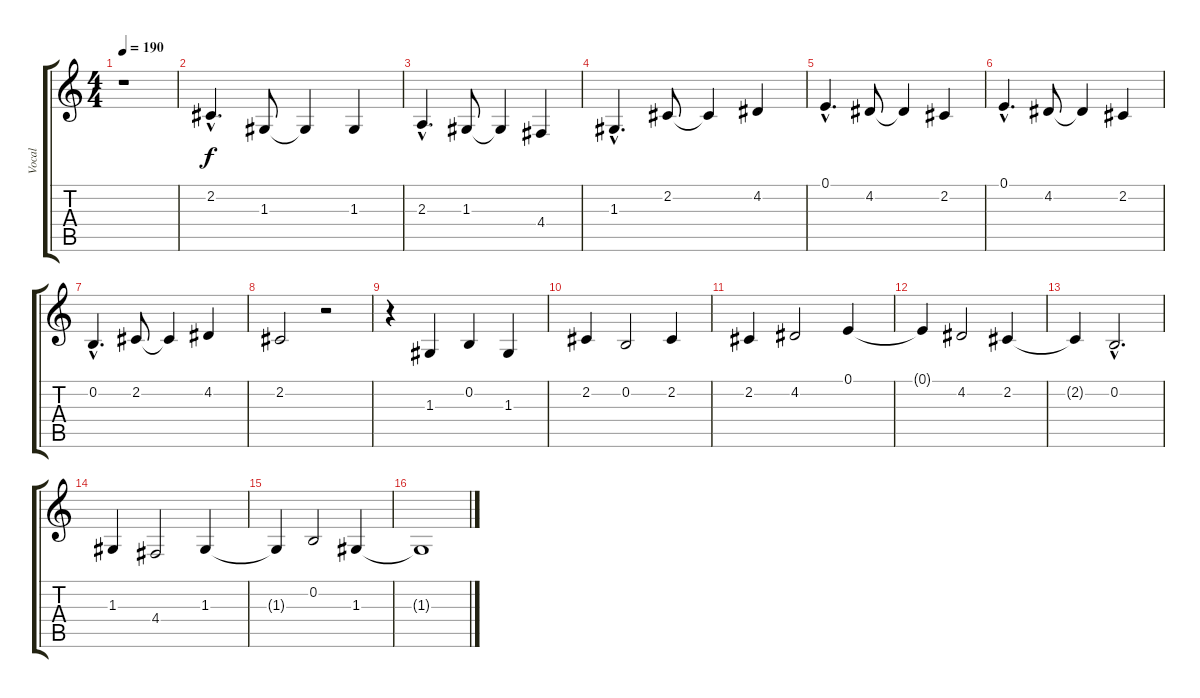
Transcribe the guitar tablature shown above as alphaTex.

\track ("Vocal" "Vocal") {instrument viola}
\staff {score tabs}
\tuning (E4 B3 G3 D3 A2 E2) {hide}
\ts (4 4)
\tempo 190
\clef g2
\ks c
r.1{dy f} |
2.2{hac}.4{d} 1.3.8 1.3{t}.4 1.3.4 |
2.3{hac}.4{d} 1.3.8 1.3{t}.4 4.4.4 |
1.3{hac}.4{d} 2.2.8 2.2{t}.4 4.2.4 |
0.1{hac}.4{d} 4.2.8 4.2{t}.4 2.2.4 |
0.1{hac}.4{d} 4.2.8 4.2{t}.4 2.2.4 |
0.2{hac}.4{d} 2.2.8 2.2{t}.4 4.2.4 |
2.2.2 r.2 |
r.4 1.3.4 0.2.4 1.3.4 |
2.2.4 0.2.2 2.2.4 |
2.2.4 4.2.2 0.1.4 |
0.1{t}.4 4.2.2 2.2.4 |
2.2{t}.4 0.2{hac}.2{d} |
1.3.4 4.4.2 1.3.4 |
1.3{t}.4 0.2.2 1.3.4 |
1.3{t}.1
